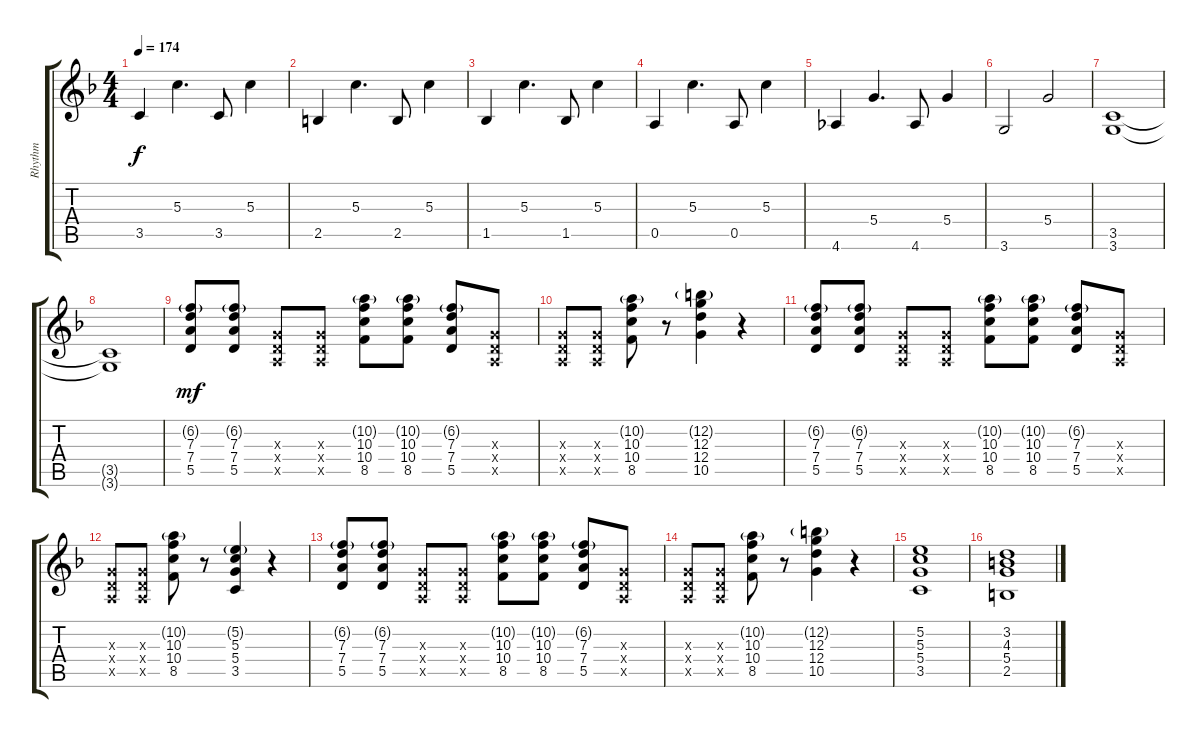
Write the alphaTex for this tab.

\track ("Rhythm" "Rhythm") {instrument overdrivenguitar}
\staff {score tabs}
\tuning (E4 B3 G3 D3 A2 E2) {hide}
\ts (4 4)
\tempo 174
\clef g2
\ks dminor
3.5.4{dy f} 5.3.4{d} 3.5.8 5.3.4 |
2.5.4 5.3.4{d} 2.5.8 5.3.4 |
1.5.4 5.3.4{d} 1.5.8 5.3.4 |
0.5.4 5.3.4{d} 0.5.8 5.3.4 |
4.6.4 5.4.4{d} 4.6.8 5.4.4 |
3.6.2 5.4.2 |
(3.5 3.6).1 |
(3.5{t} 3.6{t}).1 |
(6.2{g} 7.3 7.4 5.5).8{dy mf} (6.2{g} 7.3 7.4 5.5).8 (0.3{x} 0.4{x} 0.5{x}).8 (0.3{x} 0.4{x} 0.5{x}).8 (10.2{g} 10.3 10.4 8.5).8 (10.2{g} 10.3 10.4 8.5).8 (6.2{g} 7.3 7.4 5.5).8 (0.3{x} 0.4{x} 0.5{x}).8 |
(0.3{x} 0.4{x} 0.5{x}).8 (0.3{x} 0.4{x} 0.5{x}).8 (10.2{g} 10.3 10.4 8.5).8 r.8 (12.2{g} 12.3 12.4 10.5).4 r.4 |
(6.2{g} 7.3 7.4 5.5).8 (6.2{g} 7.3 7.4 5.5).8 (0.3{x} 0.4{x} 0.5{x}).8 (0.3{x} 0.4{x} 0.5{x}).8 (10.2{g} 10.3 10.4 8.5).8 (10.2{g} 10.3 10.4 8.5).8 (6.2{g} 7.3 7.4 5.5).8 (0.3{x} 0.4{x} 0.5{x}).8 |
(0.3{x} 0.4{x} 0.5{x}).8 (0.3{x} 0.4{x} 0.5{x}).8 (10.2{g} 10.3 10.4 8.5).8 r.8 (5.2{g} 5.3 5.4 3.5).4 r.4 |
(6.2{g} 7.3 7.4 5.5).8 (6.2{g} 7.3 7.4 5.5).8 (0.3{x} 0.4{x} 0.5{x}).8 (0.3{x} 0.4{x} 0.5{x}).8 (10.2{g} 10.3 10.4 8.5).8 (10.2{g} 10.3 10.4 8.5).8 (6.2{g} 7.3 7.4 5.5).8 (0.3{x} 0.4{x} 0.5{x}).8 |
(0.3{x} 0.4{x} 0.5{x}).8 (0.3{x} 0.4{x} 0.5{x}).8 (10.2{g} 10.3 10.4 8.5).8 r.8 (12.2{g} 12.3 12.4 10.5).4 r.4 |
(5.2 5.3 5.4 3.5).1 |
(3.2 4.3 5.4 2.5).1
